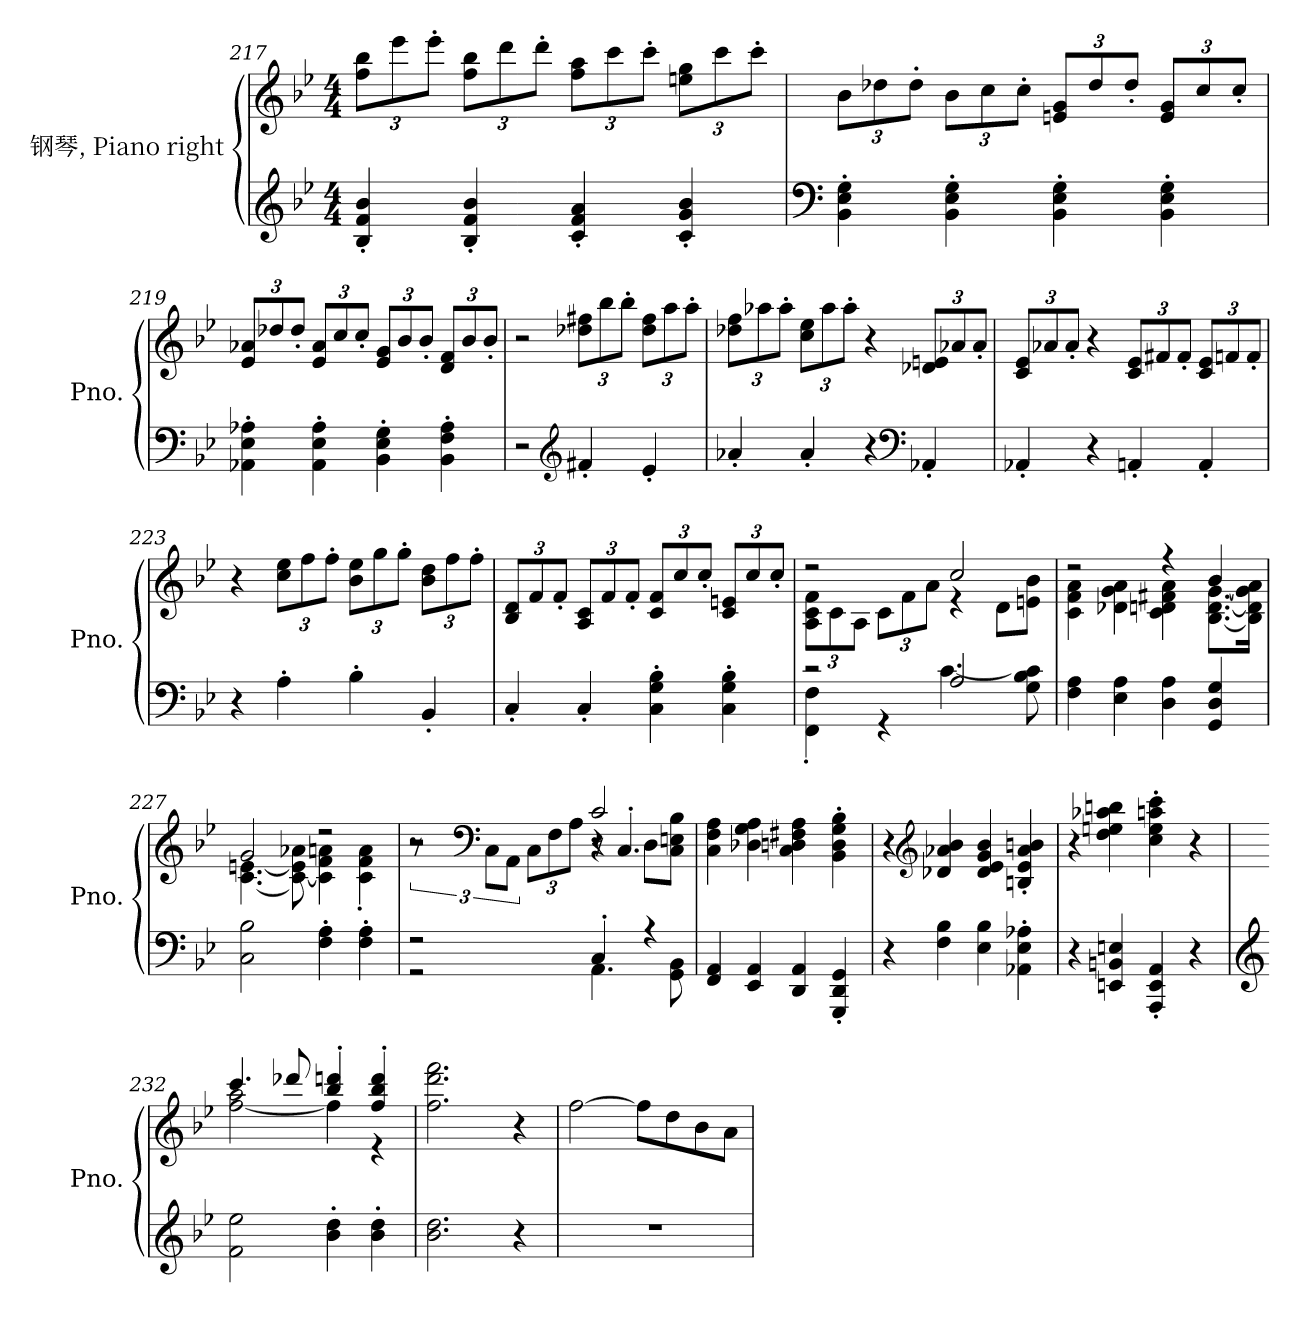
**kern	**kern
*part1	*part1
*staff2	*staff1
*I"钢琴, Piano right	*
*I'Pno.	*
*clefG2	*clefG2
*k[b-e-]	*k[b-e-]
*M4/4	*M4/4
*	*Xbrackettup
=217	=217
4B-/' 4f/' 4b-/'	12ff\ 12bb-\L
.	12eee-\
.	12eee-'\J
4B-/' 4f/' 4b-/'	12ff\ 12bb-\L
*	*MM94
.	12ddd\
.	12ddd'\J
4c/' 4f/' 4a/'	12ff\ 12aa\L
.	12ccc\
.	12ccc'\J
4c/' 4g/' 4b-/'	12een\ 12gg\L
.	12ccc\
.	12ccc'\J
!!LO:LB:g=z
=218	=218
*clefF4	*
*	*MM93
4BB-\' 4E-\' 4G\'	12b-\L
.	12dd-X\
.	12dd-'\J
4BB-\' 4E-\' 4G\'	12b-\L
.	12cc\
.	12cc'\J
4BB-\' 4E-\' 4G\'	12en/ 12g/L
.	12dd-/
.	12dd-'/J
4BB-\' 4E-\' 4G\'	12e/ 12g/L
.	12cc/
.	12cc'/J
=219	=219
4AA-X\' 4E-\' 4A-X\'	12e-/ 12a-X/L
.	12dd-X/
.	12dd-'/J
4AA-\' 4E-\' 4A-\'	12e-/ 12a-/L
.	12cc/
*	*MM90
.	12cc'/J
4BB-\' 4E-\' 4G\'	12e-/ 12g/L
.	12b-/
.	12b-'/J
4BB-\' 4F\' 4A-\'	12d/ 12f/L
.	12b-/
.	12b-'/J
=220	=220
*	*MM92
2r	2r
*clefG2	*
*	*MM93
4f#X'/	12dd-X\ 12ff#X\L
.	12bb-\
.	12bb-'\J
4e-'/	12dd-\ 12ff#\L
.	12aa\
.	12aa'\J
!!LO:LB:g=z
=221	=221
4a-X'/	12dd-X\ 12ff\L
.	12aa-X\
.	12aa-'\J
4a-'/	12cc\ 12ee-\L
.	12aa-\
*	*MM90
.	12aa-'\J
4r	4r
*clefF4	*
*	*MM91
4AA-X'/	12d-X/ 12en/L
.	12a-X/
.	12a-'/J
=222	=222
*	*MM89
4AA-X'/	12c/ 12e-/L
.	12a-X/
.	12a-'/J
4r	4r
*	*MM87
4AAn'/	12c/ 12e-/L
.	12f#X/
.	12f#'/J
*	*MM80
4AA'/	12c/ 12e-/L
.	12fn/
.	12f'/J
=223	=223
*	*MM87
4r	4r
*	*MM90
4A'\	12cc\ 12ee-\L
.	12ff\
.	12ff'\J
4B-'\	12b-\ 12ee-\L
.	12gg\
.	12gg'\J
4BB-'/	12b-\ 12dd\L
.	12ff\
*	*MM86
.	12ff'\J
!!LO:LB:g=z
=224	=224
*	*MM89
4C'/	12B-/ 12d/L
.	12f/
.	12f'/J
4C'/	12A/ 12c/L
*	*MM88
.	12f/
*	*MM83
.	12f'/J
*	*MM87
4C\' 4G\' 4B-\'	12c/ 12f/L
.	12cc/
.	12cc'/J
4C\' 4G\' 4B-\'	12c/ 12en/L
.	12cc/
*	*MM77
.	12cc'/J
=225	=225
*	*MM84
*^	*^
2r	4FF\' 4F\'	2r	12A\ 12c\ 12f\L
.	.	.	12c\
.	.	.	12A\J
.	4r	.	12c\L
.	.	.	12f\
.	.	.	12a\J
*	*	*MM88	*
2A/	[4.c\	2cc/	4r
.	.	.	8d\L
*	*	*MM82	*
.	8G\ 8B-\ 8c\]	.	8en\ 8b-\J
*v	*v	*	*
=226	=226	=226
*	*MM86	*
4F\ 4A\	2r	4c\ 4f\ 4a\
4E-\ 4A\	.	4d-X\ 4g\ 4a\
4D\ 4A\	4r	4c\ 4dn\ 4f#X\ 4a\
4GG/ 4D/ 4G/	4b-/	[8.B-\ [8.d\ [8.g\L
.	.	16B-\] 16d\] 16g\] 16a\Jk
=227	=227	=227
*	*MM87	*
2C\ 2B-\	2g/	[4.c\ [4.en\
.	.	8c\_ 8e\] 8a-X\
4F\' 4A\'	2r	4c\] 4f\ 4an\
4F\' 4A\'	.	4c\' 4f\' 4a\'
!!LO:PB:g=z
=228	=228	=228
*^	*	*
*	*	*	*brackettup
*v	*v	*	*
*	*v	*v
*	*MM84
*^	*^
*	*	*	*^
2r	2r	2r	12r	2r
*	*	*clefF4	*	*
.	.	.	12C\L	.
.	.	.	12AA\J	.
*	*	*	*Xbrackettup	*
.	.	.	12C\L	.
.	.	.	12F\	.
.	.	.	12A\J	.
*	*	*MM88	*	*
4C'/	4.AA\	2c/	4r	8r
.	.	.	.	4.C'/
4r	.	.	8D\L	.
*	*	*MM82	*	*
.	8GG\ 8BB-\	.	8C\ 8En\ 8B-\J	.
*v	*v	*	*	*
*	*v	*v	*v
=229	=229
*	*MM86
4FF/ 4AA/	4C\ 4F\ 4A\
4EE-/ 4AA/	4D-X\ 4G\ 4A\
4DD/ 4AA/	4C\ 4Dn\ 4F#X\ 4A\
4GGG/' 4DD/' 4GG/'	4BB-\' 4D\' 4G\' 4B-\'
=230	=230
4r	4r
*	*clefG2
*	*MM86
4F\ 4B-\	4d-X/ 4a-X/ 4b-/
4E-\ 4B-\	4d-/ 4e-/ 4g/ 4b-/
4AA-X\' 4E-\' 4A-X\'	4Bn/' 4e-/' 4a-/' 4bn/'
=231	=231
4r	4r
4EEn/ 4BBn/ 4En/	4dd\ 4een\ 4aa-X\ 4bbn\
4AAA/' 4EE/' 4AA/'	4cc\' 4ee\' 4aan\' 4ccc\'
4r	4r
!!LO:LB:g=z
=232	=232
*clefG2	*
*	*MM87
*	*^
2f\ 2ee-\	4.ccc/	[2ff\ 2aa\
.	8ddd-X/	.
4b-\' 4dd\'	4bb-/' 4dddn/'	4ff\]
*	*MM76	*
4b-\' 4dd\'	4ff/' 4bb-/' 4ddd/'	4r
*	*v	*v
=233	=233
2.b-\ 2.dd\	2.ff\ 2.ddd\ 2.fff\
4r	4r
=234	=234
1r	[2ff\
.	8ff\L]
.	8dd\
.	8b-\
.	8a\J
=	=
*-	*-
